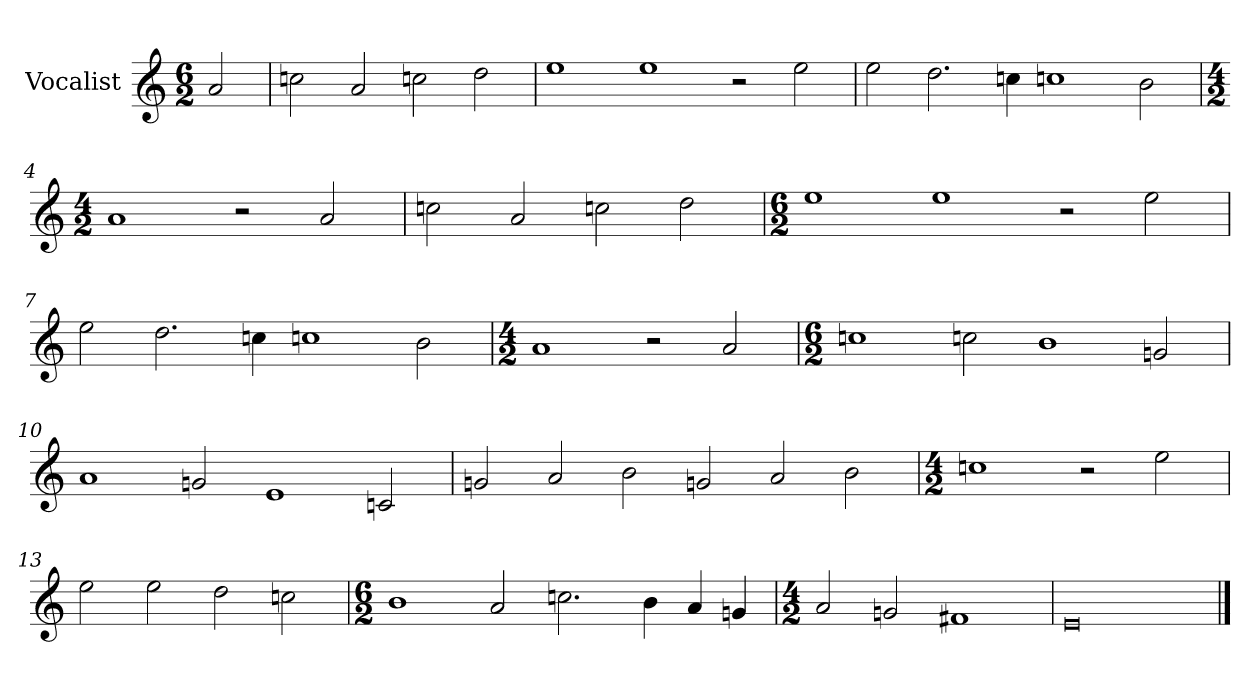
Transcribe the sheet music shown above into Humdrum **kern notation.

**kern
*part1
*staff1
*I"Vocalist
*k[]
*a:
*M6/2
=
2a
=1
2ccn
2a
2ccn
2dd
=2
1ee
1ee
2r
2ee
=3
2ee
2.dd
4ccn
1ccn
2b
=4
*M4/2
1a
2r
2a
=5
2ccn
2a
2ccn
2dd
=6
*M6/2
1ee
1ee
2r
2ee
=7
2ee
2.dd
4ccn
1ccn
2b
=8
*M4/2
1a
2r
2a
=9
*M6/2
1ccn
2ccn
1b
2gn
=10
1a
2gn
1e
2cn
=11
2gn
2a
2b
2gn
2a
2b
=12
*M4/2
1ccn
2r
2ee
=13
2ee
2ee
2dd
2ccn
=14
*M6/2
1b
2a
2.ccn
4b
4a
4gn
=15
*M4/2
2a
2gn
1f#X
=16
0e
==
*-
